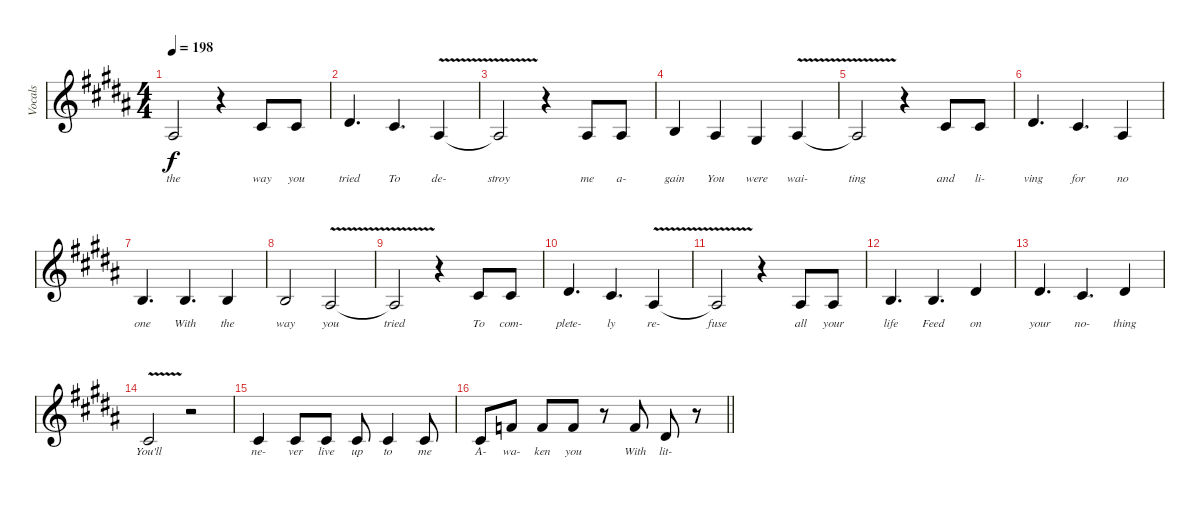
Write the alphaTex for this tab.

\track ("Vocals" "Vocals") {instrument lead6voice}
\staff {score}
\tuning (Eb4 Bb3 Gb3 Db3 Ab2 Db2) {hide}
\ts (4 4)
\tempo 198
\clef g2
\ks b
4.3{t}.2{lyrics (0 "the") lyrics (1 "") lyrics (2 "") lyrics (3 "") lyrics (4 "") dy f} r.4 3.2.8{lyrics (0 "way") lyrics (1 "") lyrics (2 "") lyrics (3 "") lyrics (4 "")} 3.2.8{lyrics (0 "you") lyrics (1 "") lyrics (2 "") lyrics (3 "") lyrics (4 "")} |
5.2.4{d lyrics (0 "tried") lyrics (1 "") lyrics (2 "") lyrics (3 "") lyrics (4 "")} 3.2.4{d lyrics (0 "To") lyrics (1 "") lyrics (2 "") lyrics (3 "") lyrics (4 "")} 4.3{v}.4{lyrics (0 "de-") lyrics (1 "") lyrics (2 "") lyrics (3 "") lyrics (4 "")} |
4.3{t}.2{lyrics (0 "stroy") lyrics (1 "") lyrics (2 "") lyrics (3 "") lyrics (4 "")} r.4 4.3.8{lyrics (0 "me") lyrics (1 "") lyrics (2 "") lyrics (3 "") lyrics (4 "")} 4.3.8{lyrics (0 "a-") lyrics (1 "") lyrics (2 "") lyrics (3 "") lyrics (4 "")} |
5.3.4{lyrics (0 "gain") lyrics (1 "") lyrics (2 "") lyrics (3 "") lyrics (4 "")} 4.3.4{lyrics (0 "You") lyrics (1 "") lyrics (2 "") lyrics (3 "") lyrics (4 "")} 2.3.4{lyrics (0 "were") lyrics (1 "") lyrics (2 "") lyrics (3 "") lyrics (4 "")} 4.3{v}.4{lyrics (0 "wai-") lyrics (1 "") lyrics (2 "") lyrics (3 "") lyrics (4 "")} |
4.3{t}.2{lyrics (0 "ting") lyrics (1 "") lyrics (2 "") lyrics (3 "") lyrics (4 "")} r.4 3.2.8{lyrics (0 "and") lyrics (1 "") lyrics (2 "") lyrics (3 "") lyrics (4 "")} 3.2.8{lyrics (0 "li-") lyrics (1 "") lyrics (2 "") lyrics (3 "") lyrics (4 "")} |
5.2.4{d lyrics (0 "ving") lyrics (1 "") lyrics (2 "") lyrics (3 "") lyrics (4 "")} 3.2.4{d lyrics (0 "for") lyrics (1 "") lyrics (2 "") lyrics (3 "") lyrics (4 "")} 4.3.4{lyrics (0 "no") lyrics (1 "") lyrics (2 "") lyrics (3 "") lyrics (4 "")} |
5.3.4{d lyrics (0 "one") lyrics (1 "") lyrics (2 "") lyrics (3 "") lyrics (4 "")} 5.3.4{d lyrics (0 "With") lyrics (1 "") lyrics (2 "") lyrics (3 "") lyrics (4 "")} 5.3.4{lyrics (0 "the") lyrics (1 "") lyrics (2 "") lyrics (3 "") lyrics (4 "")} |
5.3{be (custom 0 0 25 0 35 4 60 4)}.2{lyrics (0 "way") lyrics (1 "") lyrics (2 "") lyrics (3 "") lyrics (4 "")} 4.3{v}.2{lyrics (0 "you") lyrics (1 "") lyrics (2 "") lyrics (3 "") lyrics (4 "")} |
4.3{t}.2{lyrics (0 "tried") lyrics (1 "") lyrics (2 "") lyrics (3 "") lyrics (4 "")} r.4 3.2.8{lyrics (0 "To") lyrics (1 "") lyrics (2 "") lyrics (3 "") lyrics (4 "")} 3.2.8{lyrics (0 "com-") lyrics (1 "") lyrics (2 "") lyrics (3 "") lyrics (4 "")} |
5.2.4{d lyrics (0 "plete-") lyrics (1 "") lyrics (2 "") lyrics (3 "") lyrics (4 "")} 3.2.4{d lyrics (0 "ly") lyrics (1 "") lyrics (2 "") lyrics (3 "") lyrics (4 "")} 4.3{v}.4{lyrics (0 "re-") lyrics (1 "") lyrics (2 "") lyrics (3 "") lyrics (4 "")} |
4.3{t}.2{lyrics (0 "fuse") lyrics (1 "") lyrics (2 "") lyrics (3 "") lyrics (4 "")} r.4 4.3.8{lyrics (0 "all") lyrics (1 "") lyrics (2 "") lyrics (3 "") lyrics (4 "")} 4.3.8{lyrics (0 "your") lyrics (1 "") lyrics (2 "") lyrics (3 "") lyrics (4 "")} |
5.3.4{d lyrics (0 "life") lyrics (1 "") lyrics (2 "") lyrics (3 "") lyrics (4 "")} 5.3.4{d lyrics (0 "Feed") lyrics (1 "") lyrics (2 "") lyrics (3 "") lyrics (4 "")} 5.2.4{lyrics (0 "on") lyrics (1 "") lyrics (2 "") lyrics (3 "") lyrics (4 "")} |
3.2{be (custom 0 4 25 4 35 0 60 0)}.4{d lyrics (0 "your") lyrics (1 "") lyrics (2 "") lyrics (3 "") lyrics (4 "")} 3.2.4{d lyrics (0 "no-") lyrics (1 "") lyrics (2 "") lyrics (3 "") lyrics (4 "")} 5.2.4{lyrics (0 "thing") lyrics (1 "") lyrics (2 "") lyrics (3 "") lyrics (4 "")} |
3.2{v}.2{lyrics (0 "You'll") lyrics (1 "") lyrics (2 "") lyrics (3 "") lyrics (4 "")} r.2 |
7.3.4{lyrics (0 "ne-") lyrics (1 "") lyrics (2 "") lyrics (3 "") lyrics (4 "")} 7.3.8{lyrics (0 "ver") lyrics (1 "") lyrics (2 "") lyrics (3 "") lyrics (4 "")} 7.3.8{lyrics (0 "live") lyrics (1 "") lyrics (2 "") lyrics (3 "") lyrics (4 "")} 7.3.8{lyrics (0 "up") lyrics (1 "") lyrics (2 "") lyrics (3 "") lyrics (4 "")} 7.3.4{lyrics (0 "to") lyrics (1 "") lyrics (2 "") lyrics (3 "") lyrics (4 "")} 7.3.8{lyrics (0 "me") lyrics (1 "") lyrics (2 "") lyrics (3 "") lyrics (4 "")} |
\barLineRight lightlight
7.3.8{lyrics (0 "A-") lyrics (1 "") lyrics (2 "") lyrics (3 "") lyrics (4 "")} 7.2.8{lyrics (0 "wa-") lyrics (1 "") lyrics (2 "") lyrics (3 "") lyrics (4 "")} 7.2.8{lyrics (0 "ken") lyrics (1 "") lyrics (2 "") lyrics (3 "") lyrics (4 "")} 7.2.8{lyrics (0 "you") lyrics (1 "") lyrics (2 "") lyrics (3 "") lyrics (4 "")} r.8 7.2.8{lyrics (0 "With") lyrics (1 "") lyrics (2 "") lyrics (3 "") lyrics (4 "")} 5.2.8{lyrics (0 "lit-") lyrics (1 "") lyrics (2 "") lyrics (3 "") lyrics (4 "")} r.8
